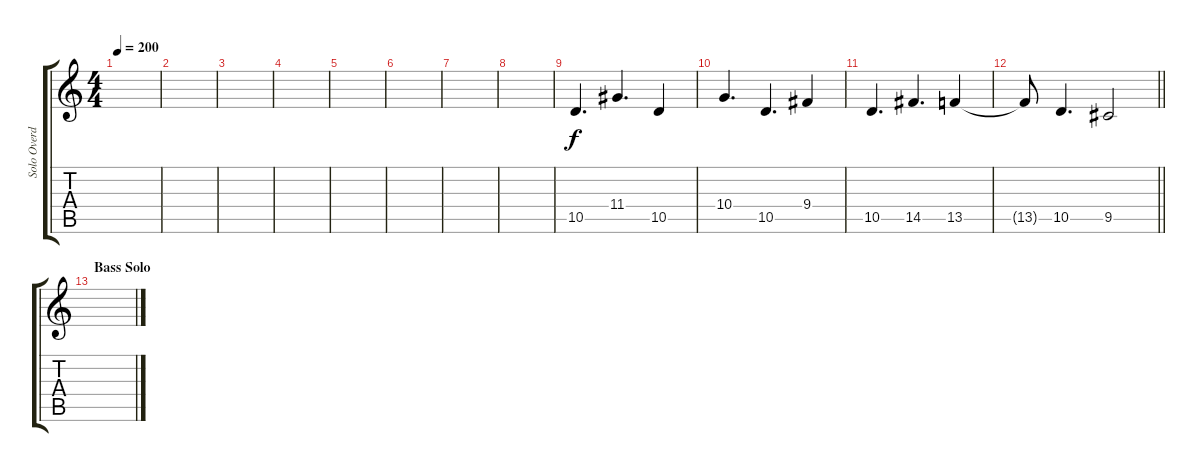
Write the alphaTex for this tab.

\track ("Solo Overdub" "Solo Overd") {instrument distortionguitar}
\staff {score tabs}
\tuning (B3 Gb3 D3 A2 E2 B1) {hide}
\ts (4 4)
\tempo 200
\clef g2
\ks c
|
|
|
|
|
|
|
|
10.5.4{d} 11.4.4{d} 10.5.4 |
10.4.4{d} 10.5.4{d} 9.4.4 |
10.5.4{d} 14.5.4{d} 13.5.4 |
\barLineRight lightlight
13.5{t}.8 10.5.4{d} 9.5.2 |
\section ("" "Bass Solo")
